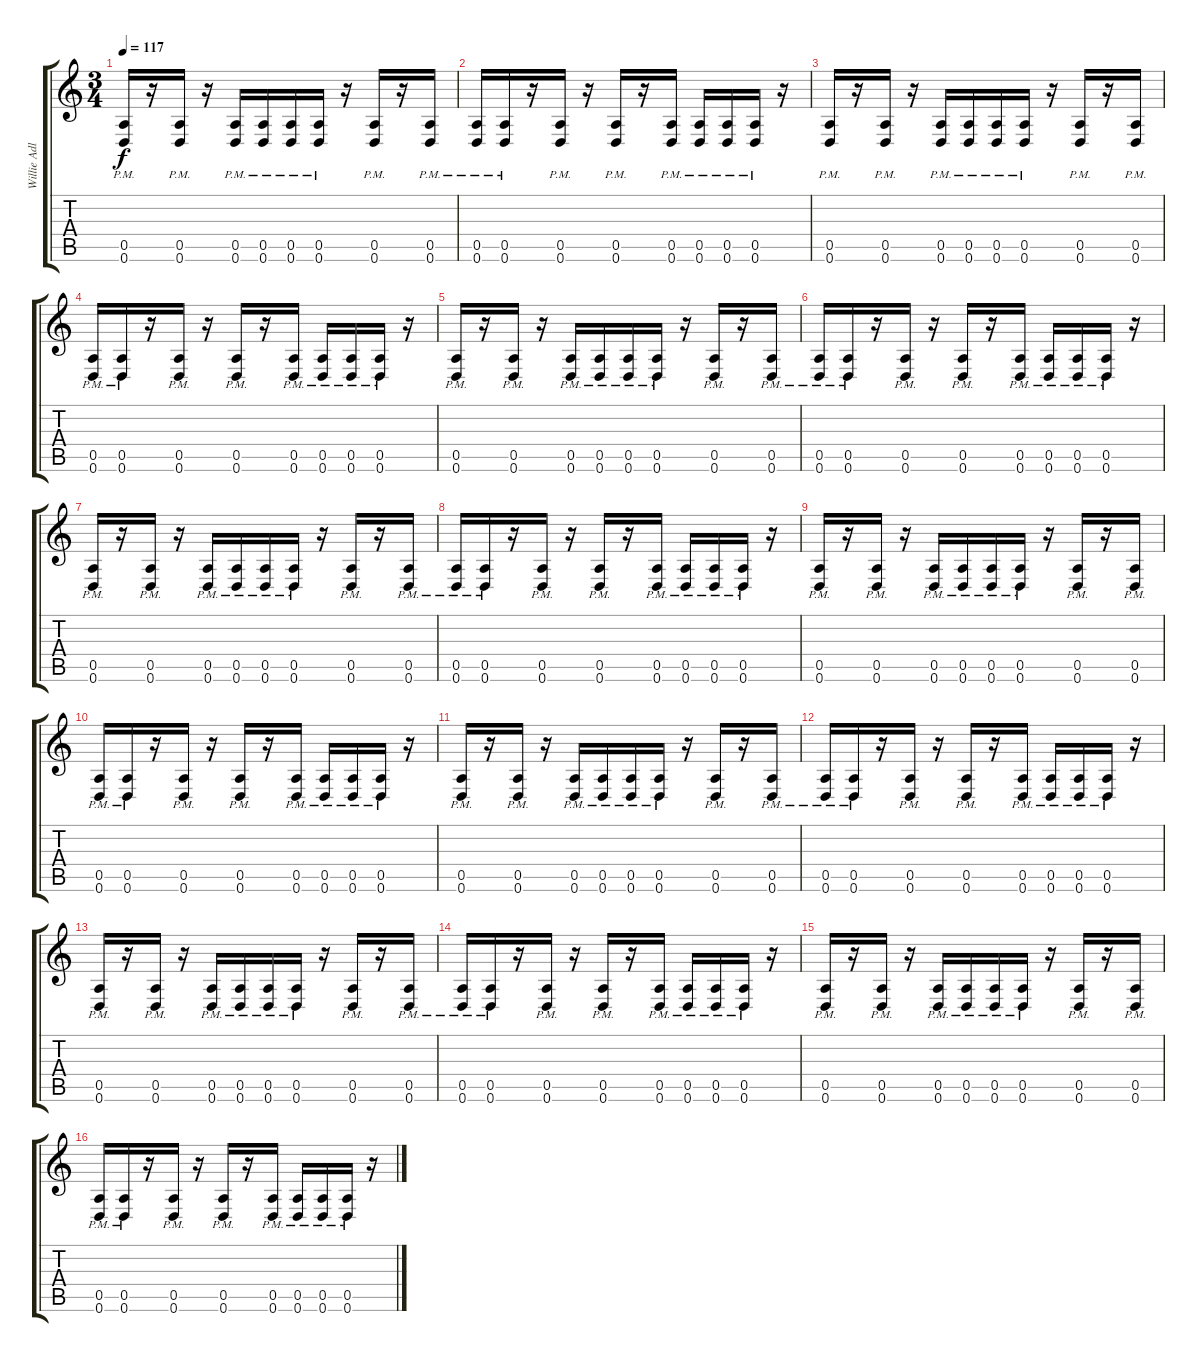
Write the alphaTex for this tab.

\track ("Willie Adler" "Willie Adl") {instrument distortionguitar}
\staff {score tabs}
\tuning (E4 B3 G3 D3 A2 D2) {hide}
\ts (3 4)
\tempo 117
\clef g2
\ks c
(0.5{pm} 0.6{pm}).16{dy f} r.16 (0.5{pm} 0.6{pm}).16 r.16 (0.5{pm} 0.6{pm}).16 (0.5{pm} 0.6{pm}).16 (0.5{pm} 0.6{pm}).16 (0.5{pm} 0.6{pm}).16 r.16 (0.5{pm} 0.6{pm}).16 r.16 (0.5{pm} 0.6{pm}).16 |
(0.5{pm} 0.6{pm}).16 (0.5{pm} 0.6{pm}).16 r.16 (0.5{pm} 0.6{pm}).16 r.16 (0.5{pm} 0.6{pm}).16 r.16 (0.5{pm} 0.6{pm}).16 (0.5{pm} 0.6{pm}).16 (0.5{pm} 0.6{pm}).16 (0.5{pm} 0.6{pm}).16 r.16 |
(0.5{pm} 0.6{pm}).16 r.16 (0.5{pm} 0.6{pm}).16 r.16 (0.5{pm} 0.6{pm}).16 (0.5{pm} 0.6{pm}).16 (0.5{pm} 0.6{pm}).16 (0.5{pm} 0.6{pm}).16 r.16 (0.5{pm} 0.6{pm}).16 r.16 (0.5{pm} 0.6{pm}).16 |
(0.5{pm} 0.6{pm}).16 (0.5{pm} 0.6{pm}).16 r.16 (0.5{pm} 0.6{pm}).16 r.16 (0.5{pm} 0.6{pm}).16 r.16 (0.5{pm} 0.6{pm}).16 (0.5{pm} 0.6{pm}).16 (0.5{pm} 0.6{pm}).16 (0.5{pm} 0.6{pm}).16 r.16 |
(0.5{pm} 0.6{pm}).16 r.16 (0.5{pm} 0.6{pm}).16 r.16 (0.5{pm} 0.6{pm}).16 (0.5{pm} 0.6{pm}).16 (0.5{pm} 0.6{pm}).16 (0.5{pm} 0.6{pm}).16 r.16 (0.5{pm} 0.6{pm}).16 r.16 (0.5{pm} 0.6{pm}).16 |
(0.5{pm} 0.6{pm}).16 (0.5{pm} 0.6{pm}).16 r.16 (0.5{pm} 0.6{pm}).16 r.16 (0.5{pm} 0.6{pm}).16 r.16 (0.5{pm} 0.6{pm}).16 (0.5{pm} 0.6{pm}).16 (0.5{pm} 0.6{pm}).16 (0.5{pm} 0.6{pm}).16 r.16 |
(0.5{pm} 0.6{pm}).16 r.16 (0.5{pm} 0.6{pm}).16 r.16 (0.5{pm} 0.6{pm}).16 (0.5{pm} 0.6{pm}).16 (0.5{pm} 0.6{pm}).16 (0.5{pm} 0.6{pm}).16 r.16 (0.5{pm} 0.6{pm}).16 r.16 (0.5{pm} 0.6{pm}).16 |
(0.5{pm} 0.6{pm}).16 (0.5{pm} 0.6{pm}).16 r.16 (0.5{pm} 0.6{pm}).16 r.16 (0.5{pm} 0.6{pm}).16 r.16 (0.5{pm} 0.6{pm}).16 (0.5{pm} 0.6{pm}).16 (0.5{pm} 0.6{pm}).16 (0.5{pm} 0.6{pm}).16 r.16 |
(0.5{pm} 0.6{pm}).16 r.16 (0.5{pm} 0.6{pm}).16 r.16 (0.5{pm} 0.6{pm}).16 (0.5{pm} 0.6{pm}).16 (0.5{pm} 0.6{pm}).16 (0.5{pm} 0.6{pm}).16 r.16 (0.5{pm} 0.6{pm}).16 r.16 (0.5{pm} 0.6{pm}).16 |
(0.5{pm} 0.6{pm}).16 (0.5{pm} 0.6{pm}).16 r.16 (0.5{pm} 0.6{pm}).16 r.16 (0.5{pm} 0.6{pm}).16 r.16 (0.5{pm} 0.6{pm}).16 (0.5{pm} 0.6{pm}).16 (0.5{pm} 0.6{pm}).16 (0.5{pm} 0.6{pm}).16 r.16 |
(0.5{pm} 0.6{pm}).16 r.16 (0.5{pm} 0.6{pm}).16 r.16 (0.5{pm} 0.6{pm}).16 (0.5{pm} 0.6{pm}).16 (0.5{pm} 0.6{pm}).16 (0.5{pm} 0.6{pm}).16 r.16 (0.5{pm} 0.6{pm}).16 r.16 (0.5{pm} 0.6{pm}).16 |
(0.5{pm} 0.6{pm}).16 (0.5{pm} 0.6{pm}).16 r.16 (0.5{pm} 0.6{pm}).16 r.16 (0.5{pm} 0.6{pm}).16 r.16 (0.5{pm} 0.6{pm}).16 (0.5{pm} 0.6{pm}).16 (0.5{pm} 0.6{pm}).16 (0.5{pm} 0.6{pm}).16 r.16 |
(0.5{pm} 0.6{pm}).16 r.16 (0.5{pm} 0.6{pm}).16 r.16 (0.5{pm} 0.6{pm}).16 (0.5{pm} 0.6{pm}).16 (0.5{pm} 0.6{pm}).16 (0.5{pm} 0.6{pm}).16 r.16 (0.5{pm} 0.6{pm}).16 r.16 (0.5{pm} 0.6{pm}).16 |
(0.5{pm} 0.6{pm}).16 (0.5{pm} 0.6{pm}).16 r.16 (0.5{pm} 0.6{pm}).16 r.16 (0.5{pm} 0.6{pm}).16 r.16 (0.5{pm} 0.6{pm}).16 (0.5{pm} 0.6{pm}).16 (0.5{pm} 0.6{pm}).16 (0.5{pm} 0.6{pm}).16 r.16 |
(0.5{pm} 0.6{pm}).16 r.16 (0.5{pm} 0.6{pm}).16 r.16 (0.5{pm} 0.6{pm}).16 (0.5{pm} 0.6{pm}).16 (0.5{pm} 0.6{pm}).16 (0.5{pm} 0.6{pm}).16 r.16 (0.5{pm} 0.6{pm}).16 r.16 (0.5{pm} 0.6{pm}).16 |
(0.5{pm} 0.6{pm}).16 (0.5{pm} 0.6{pm}).16 r.16 (0.5{pm} 0.6{pm}).16 r.16 (0.5{pm} 0.6{pm}).16 r.16 (0.5{pm} 0.6{pm}).16 (0.5{pm} 0.6{pm}).16 (0.5{pm} 0.6{pm}).16 (0.5{pm} 0.6{pm}).16 r.16
